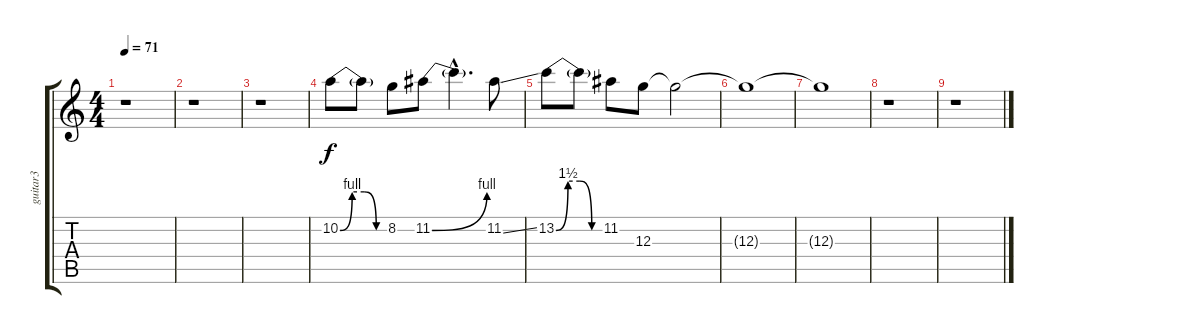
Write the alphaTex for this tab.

\track ("guitar3" "guitar3") {instrument overdrivenguitar}
\staff {score tabs}
\tuning (E4 B3 G3 C3 F2 C2) {hide}
\ts (4 4)
\tempo 71
\clef g2
\ks c
r.1{dy f} |
r.1 |
r.1 |
10.2{be (custom 0 0 15 4 30 4 45 0 60 0)}.8 10.2{t}.8 8.2.8 11.2{be (bend 0 0 60 4)}.8 11.2{hac t}.4{d} 11.2{ss}.8 |
13.2{be (custom 0 0 15 6 30 6 45 0 60 0)}.8 13.2{t}.8 11.2.8 12.3.8 12.3{t}.2 |
12.3{t}.1 |
12.3{t}.1 |
r.1 |
r.1
